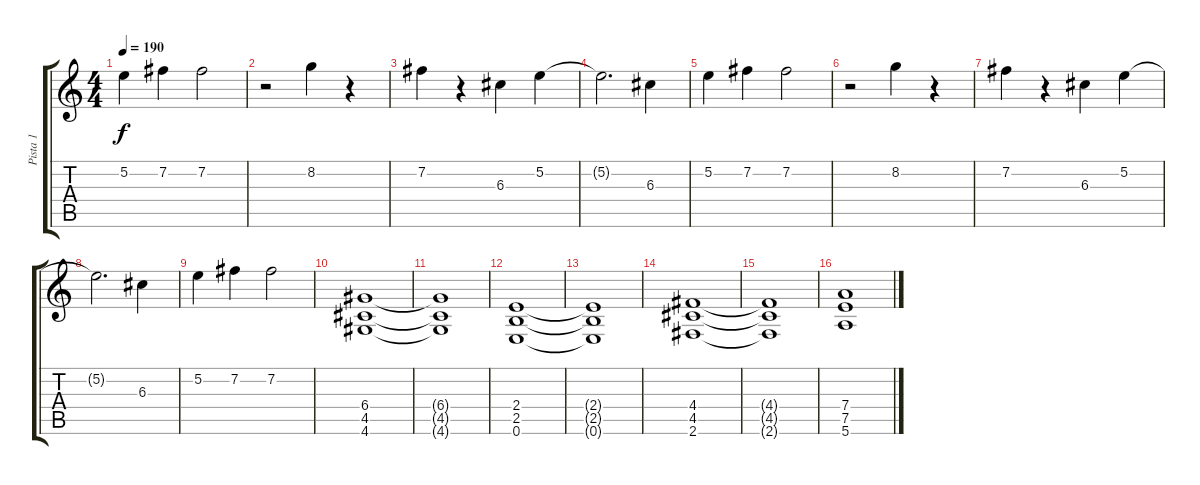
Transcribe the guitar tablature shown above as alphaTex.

\track ("Pista 1" "Pista 1") {instrument overdrivenguitar}
\staff {score tabs}
\tuning (E4 B3 G3 D3 A2 E2) {hide}
\ts (4 4)
\tempo 190
\clef g2
\ks c
5.2.4{dy f} 7.2.4 7.2.2 |
r.2 8.2.4 r.4 |
7.2.4 r.4 6.3.4 5.2.4 |
5.2{t}.2{d} 6.3.4 |
5.2.4 7.2.4 7.2.2 |
r.2 8.2.4 r.4 |
7.2.4 r.4 6.3.4 5.2.4 |
5.2{t}.2{d} 6.3.4 |
5.2.4 7.2.4 7.2.2 |
(6.4 4.5 4.6).1 |
(6.4{t} 4.5{t} 4.6{t}).1 |
(2.4 2.5 0.6).1 |
(2.4{t} 2.5{t} 0.6{t}).1 |
(4.4 4.5 2.6).1 |
(4.4{t} 4.5{t} 2.6{t}).1 |
(7.4 7.5 5.6).1
